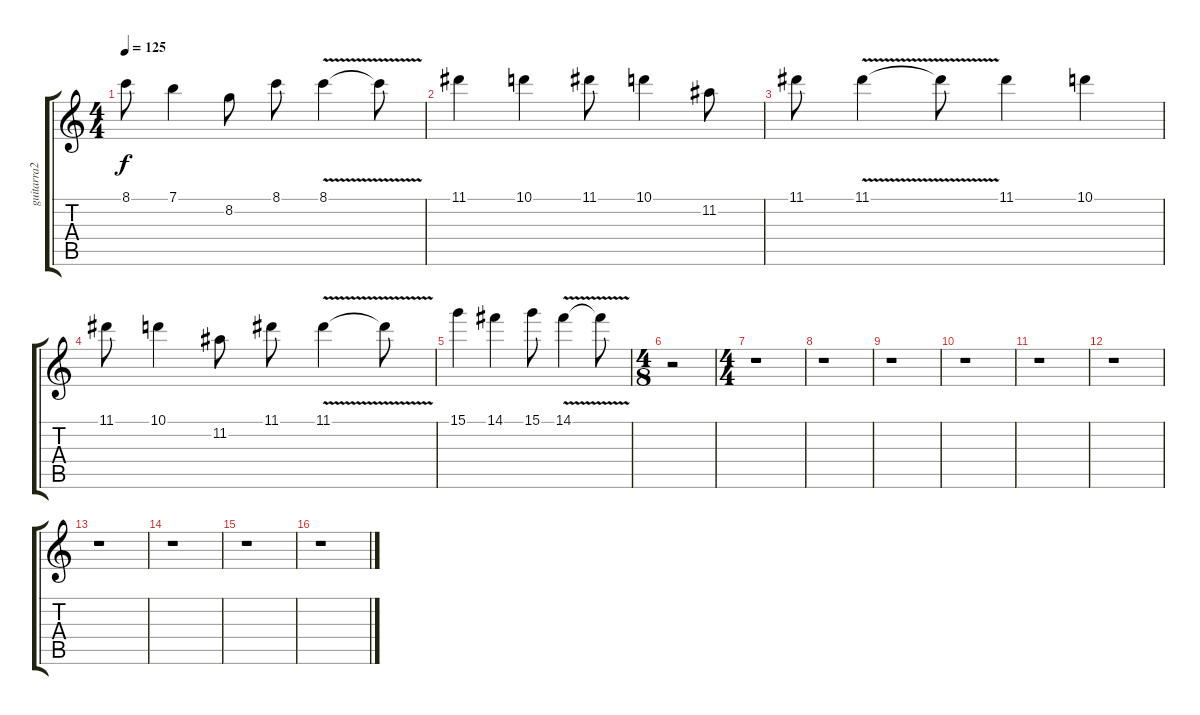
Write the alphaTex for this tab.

\track ("guitarra2" "guitarra2") {instrument distortionguitar}
\staff {score tabs}
\tuning (E4 B3 G3 D3 A2 E2) {hide}
\ts (4 4)
\tempo 125
\clef g2
\ks c
8.1.8{dy f} 7.1.4 8.2.8 8.1.8 8.1{v}.4 8.1{t}.8 |
11.1.4 10.1.4 11.1.8 10.1.4 11.2.8 |
11.1.8 11.1{v}.4 11.1{t}.8 11.1.4 10.1.4 |
11.1.8 10.1.4 11.2.8 11.1.8 11.1{v}.4 11.1{t}.8 |
15.1.4 14.1.4 15.1.8 14.1{v}.4 14.1{t}.8 |
\ts (4 8)
r.2 |
\ts (4 4)
r.1 |
r.1 |
r.1 |
r.1 |
r.1 |
r.1 |
r.1 |
r.1 |
r.1 |
r.1
